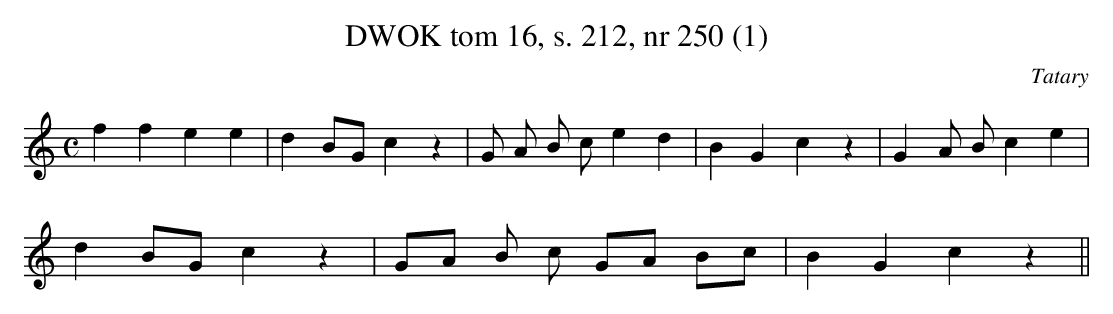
X:1
T: DWOK tom 16, s. 212, nr 250 (1)
O: Tatary
L: 1/16
M: C
K: C
f4 f4 e4 e4 | d4 B2G2 c4 z4 | G2 A2 B2 c2 e4 d4 | B4 G4 c4 z4 | G4 A2 B2 c4 e4 |
d4 B2G2 c4 z4 | G2A2 B2 c2 G2A2 B2c2 | B4 G4 c4 z4 ||
